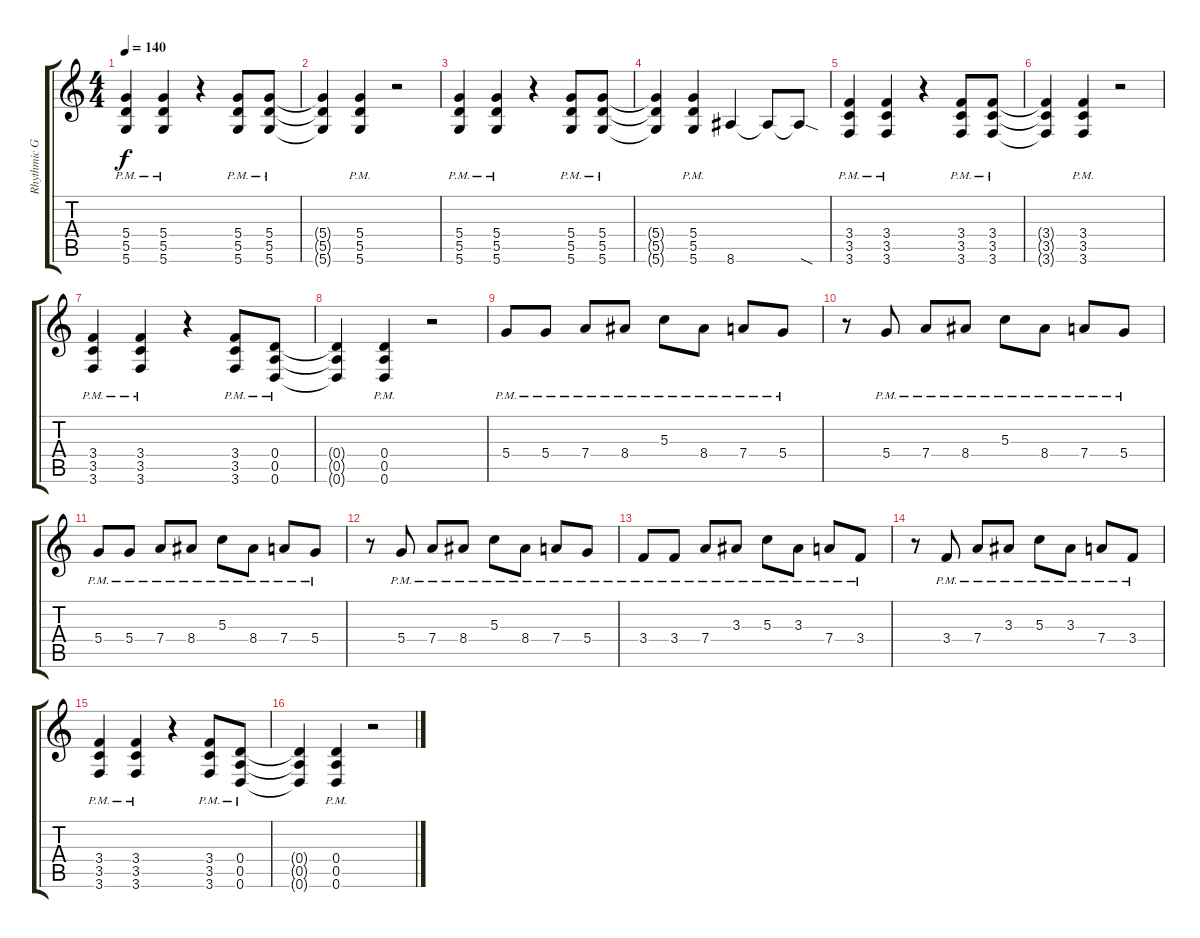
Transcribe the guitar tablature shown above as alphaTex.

\track ("Rhythmic Guitar" "Rhythmic G") {instrument distortionguitar}
\staff {score tabs}
\tuning (E4 B3 G3 D3 A2 D2) {hide}
\ts (4 4)
\tempo 140
\clef g2
\ks c
(5.4{pm} 5.5{pm} 5.6{pm}).4{dy f} (5.4{pm} 5.5{pm} 5.6{pm}).4 r.4 (5.4{pm} 5.5{pm} 5.6{pm}).8 (5.4{pm} 5.5{pm} 5.6{pm}).8 |
(5.4{t} 5.5{t} 5.6{t}).4 (5.4{pm} 5.5{pm} 5.6{pm}).4 r.2 |
(5.4{pm} 5.5{pm} 5.6{pm}).4 (5.4{pm} 5.5{pm} 5.6{pm}).4 r.4 (5.4{pm} 5.5{pm} 5.6{pm}).8 (5.4{pm} 5.5{pm} 5.6{pm}).8 |
(5.4{t} 5.5{t} 5.6{t}).4 (5.4{pm} 5.5{pm} 5.6{pm}).4 8.6.4 8.6{t}.8 8.6{sod t}.8 |
(3.4{pm} 3.5{pm} 3.6{pm}).4 (3.4{pm} 3.5{pm} 3.6{pm}).4 r.4 (3.4{pm} 3.5{pm} 3.6{pm}).8 (3.4{pm} 3.5{pm} 3.6{pm}).8 |
(3.4{t} 3.5{t} 3.6{t}).4 (3.4{pm} 3.5{pm} 3.6{pm}).4 r.2 |
(3.4{pm} 3.5{pm} 3.6{pm}).4 (3.4{pm} 3.5{pm} 3.6{pm}).4 r.4 (3.4{pm} 3.5{pm} 3.6{pm}).8 (0.4{pm} 0.5{pm} 0.6{pm}).8 |
(0.4{t} 0.5{t} 0.6{t}).4 (0.4{pm} 0.5{pm} 0.6{pm}).4 r.2 |
5.4{pm}.8 5.4{pm}.8 7.4{pm}.8 8.4{pm}.8 5.3{pm}.8 8.4{pm}.8 7.4{pm}.8 5.4{pm}.8 |
r.8 5.4{pm}.8 7.4{pm}.8 8.4{pm}.8 5.3{pm}.8 8.4{pm}.8 7.4{pm}.8 5.4{pm}.8 |
5.4{pm}.8 5.4{pm}.8 7.4{pm}.8 8.4{pm}.8 5.3{pm}.8 8.4{pm}.8 7.4{pm}.8 5.4{pm}.8 |
r.8 5.4{pm}.8 7.4{pm}.8 8.4{pm}.8 5.3{pm}.8 8.4{pm}.8 7.4{pm}.8 5.4{pm}.8 |
3.4{pm}.8 3.4{pm}.8 7.4{pm}.8 3.3{pm}.8 5.3{pm}.8 3.3{pm}.8 7.4{pm}.8 3.4{pm}.8 |
r.8 3.4{pm}.8 7.4{pm}.8 3.3{pm}.8 5.3{pm}.8 3.3{pm}.8 7.4{pm}.8 3.4{pm}.8 |
(3.4{pm} 3.5{pm} 3.6{pm}).4 (3.4{pm} 3.5{pm} 3.6{pm}).4 r.4 (3.4{pm} 3.5{pm} 3.6{pm}).8 (0.4{pm} 0.5{pm} 0.6{pm}).8 |
(0.4{t} 0.5{t} 0.6{t}).4 (0.4{pm} 0.5{pm} 0.6{pm}).4 r.2
